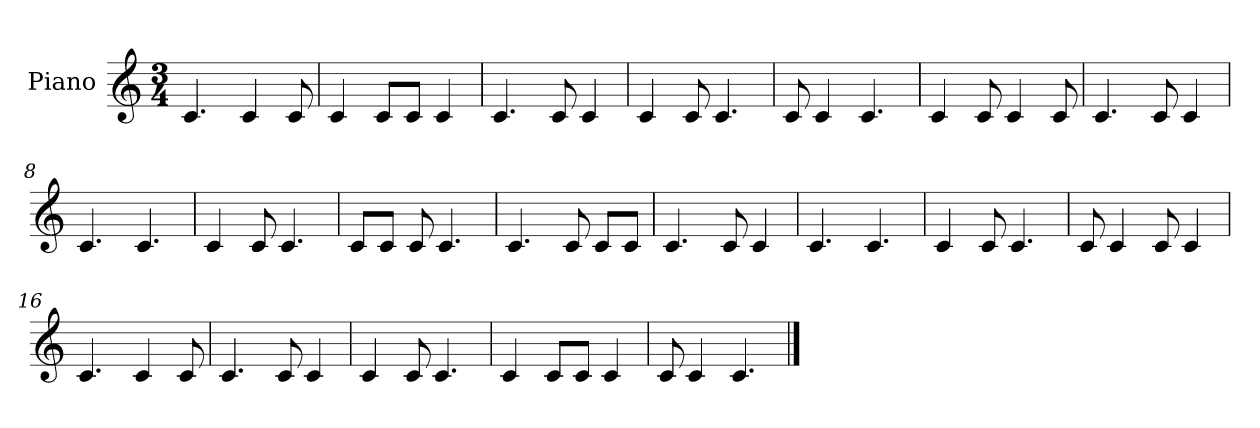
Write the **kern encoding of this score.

**kern
*part1
*staff1
*I"Piano
*I'Pno.
*clefG2
*k[]
*M3/4
*MM90
=1
4.c/
4c/
8c/
=2
4c/
8c/L
8c/J
4c/
=3
4.c/
8c/
4c/
=4
4c/
8c/
4.c/
=5
8c/
4c/
4.c/
=6
4c/
8c/
4c/
8c/
=7
4.c/
8c/
4c/
=8
4.c/
4.c/
=9
4c/
8c/
4.c/
=10
8c/L
8c/J
8c/
4.c/
=11
4.c/
8c/
8c/L
8c/J
=12
4.c/
8c/
4c/
=13
4.c/
4.c/
=14
4c/
8c/
4.c/
=15
8c/
4c/
8c/
4c/
=16
4.c/
4c/
8c/
=17
4.c/
8c/
4c/
=18
4c/
8c/
4.c/
=19
4c/
8c/L
8c/J
4c/
=20
8c/
4c/
4.c/
==
*-
